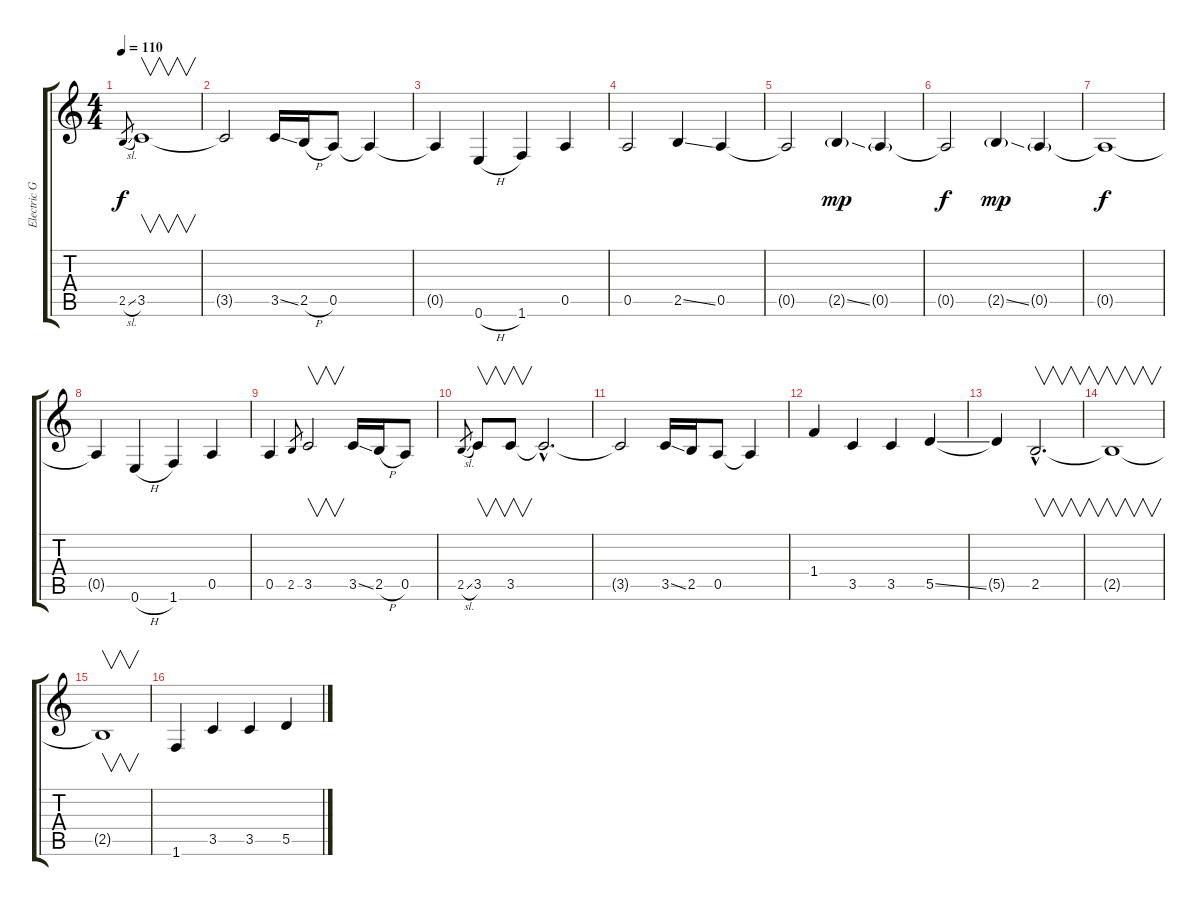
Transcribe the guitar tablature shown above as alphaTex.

\track ("Electric Guitar" "Electric G") {instrument electricguitarjazz}
\staff {score tabs}
\tuning (E4 Db4 A3 E3 A2 E2) {hide}
\ts (4 4)
\tempo 110
\clef g2
\ks c
2.5{sl}.8{gr dy f} 3.5.1{v} |
3.5{t}.2 3.5{ss}.16 2.5{h}.16 0.5.8 0.5{t}.4 |
0.5{t}.4 0.6{h}.4 1.6.4 0.5.4 |
0.5.2 2.5{ss}.4 0.5.4 |
0.5{t}.2 2.5{ss g}.4{dy mp} 0.5{g}.4 |
0.5{t}.2{dy f} 2.5{ss g}.4{dy mp} 0.5{g}.4 |
0.5{t}.1{dy f} |
0.5{t}.4 0.6{h}.4 1.6.4 0.5.4 |
0.5.4 2.5.8{gr} 3.5.2{v} 3.5{ss}.16 2.5{h}.16 0.5.8 |
2.5{sl}.8{gr} 3.5.8{v} 3.5.8{v} 3.5{hac t}.2{d} |
3.5{t}.2 3.5{ss}.16 2.5.16 0.5.8 0.5{t}.4 |
1.4.4 3.5.4 3.5.4 5.5{ss}.4 |
5.5{t}.4 2.5{hac}.2{v d} |
2.5{t}.1{v} |
2.5{t}.1{v} |
1.6.4 3.5.4 3.5.4 5.5{ss}.4
